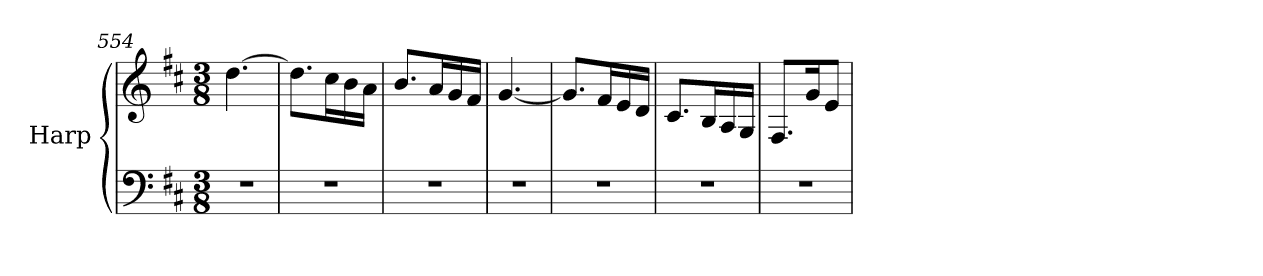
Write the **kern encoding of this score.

**kern	**kern
*part1	*part1
*staff2	*staff1
*I"Harp	*
*I'Hp	*
*clefF4	*clefG2
*k[f#c#]	*k[f#c#]
*M3/8	*M3/8
=554	=554
4.r	[4.dd\
=555	=555
4.r	8.dd\L]
.	16cc#\L
.	16b\
.	16a\JJ
=556	=556
4.r	8.b/L
.	16a/L
.	16g/
.	16f#/JJ
=557	=557
4.r	[4.g/
=558	=558
4.r	8.g/L]
.	16f#/L
.	16e/
.	16d/JJ
=559	=559
4.r	8.c#/L
.	16B/L
.	16A/
.	16G/JJ
!!LO:LB:g=z
=560	=560
4.r	8.F#/L
.	16g/K
.	8e/J
=	=
*-	*-
